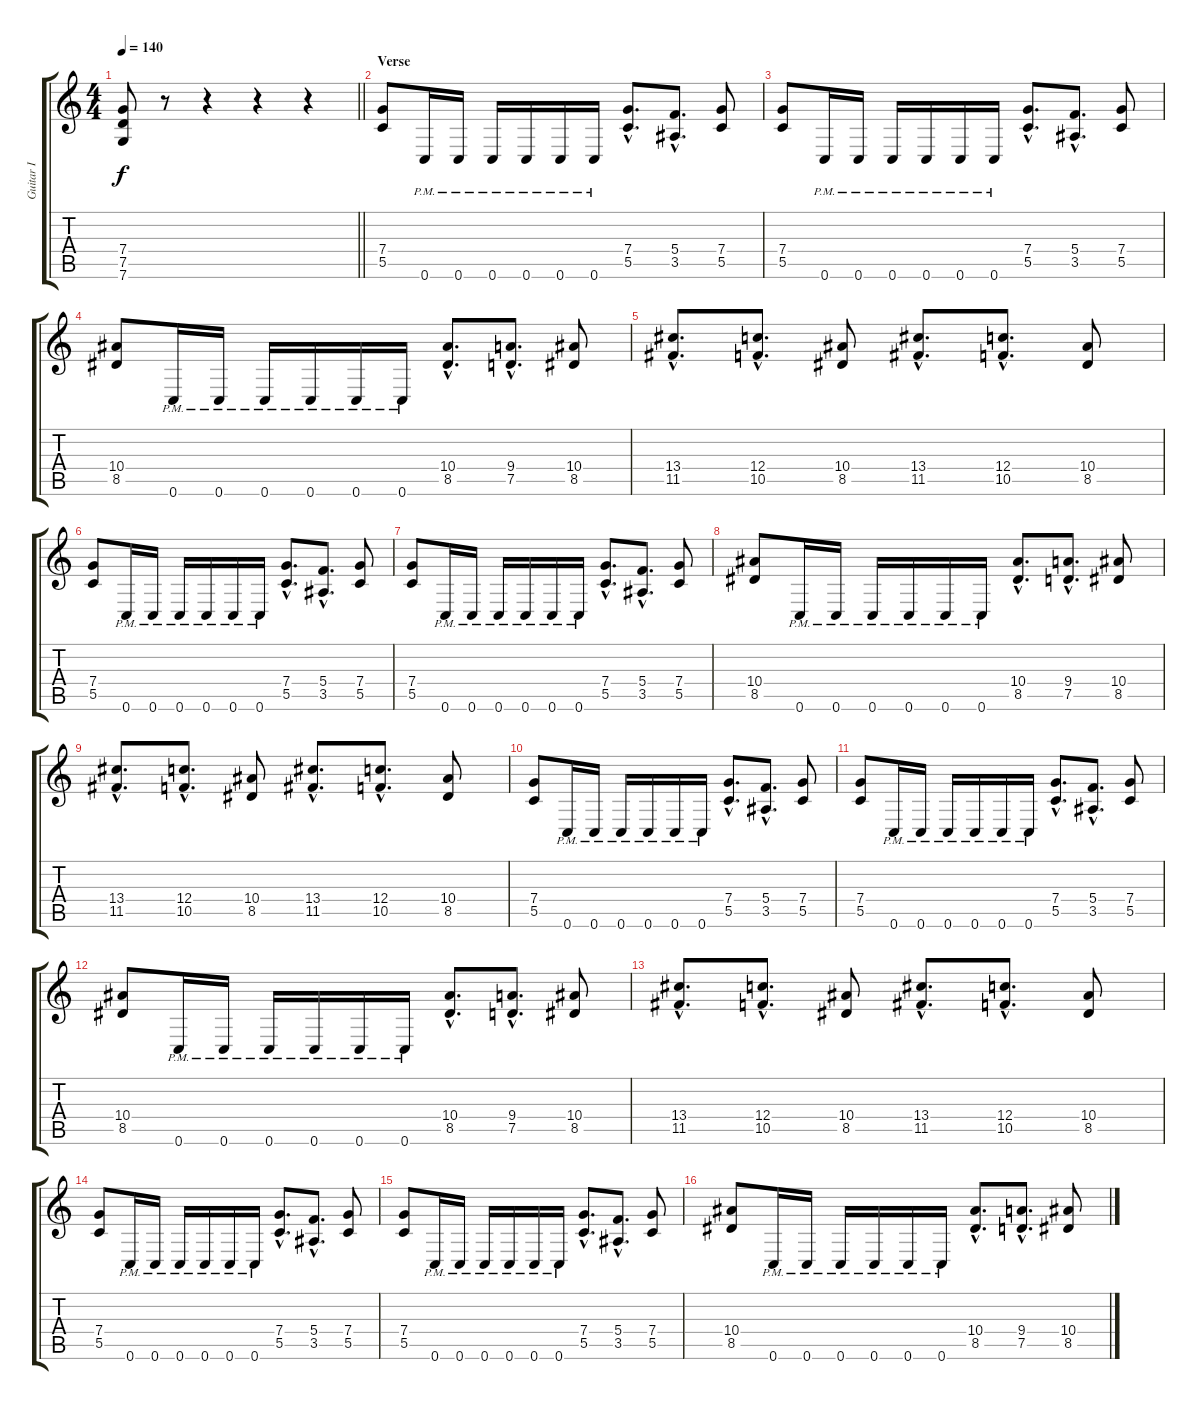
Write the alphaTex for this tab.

\track ("Guitar I" "Guitar I") {instrument distortionguitar}
\staff {score tabs}
\tuning (D4 A3 F3 C3 G2 C2) {hide}
\ts (4 4)
\tempo 140
\clef g2
\barLineRight lightlight
\ks c
(7.4 7.5 7.6).8{dy f} r.8 r.4 r.4 r.4 |
\section ("" "Verse")
(7.4 5.5).8 0.6{pm}.16 0.6{pm}.16 0.6{pm}.16 0.6{pm}.16 0.6{pm}.16 0.6{pm}.16 (7.4{hac} 5.5{hac}).8{d} (5.4{hac} 3.5{hac}).8{d} (7.4 5.5).8 |
(7.4 5.5).8 0.6{pm}.16 0.6{pm}.16 0.6{pm}.16 0.6{pm}.16 0.6{pm}.16 0.6{pm}.16 (7.4{hac} 5.5{hac}).8{d} (5.4{hac} 3.5{hac}).8{d} (7.4 5.5).8 |
(10.4 8.5).8 0.6{pm}.16 0.6{pm}.16 0.6{pm}.16 0.6{pm}.16 0.6{pm}.16 0.6{pm}.16 (10.4{hac} 8.5{hac}).8{d} (9.4{hac} 7.5{hac}).8{d} (10.4 8.5).8 |
(13.4{hac} 11.5{hac}).8{d} (12.4{hac} 10.5{hac}).8{d} (10.4 8.5).8 (13.4{hac} 11.5{hac}).8{d} (12.4{hac} 10.5{hac}).8{d} (10.4 8.5).8 |
(7.4 5.5).8 0.6{pm}.16 0.6{pm}.16 0.6{pm}.16 0.6{pm}.16 0.6{pm}.16 0.6{pm}.16 (7.4{hac} 5.5{hac}).8{d} (5.4{hac} 3.5{hac}).8{d} (7.4 5.5).8 |
(7.4 5.5).8 0.6{pm}.16 0.6{pm}.16 0.6{pm}.16 0.6{pm}.16 0.6{pm}.16 0.6{pm}.16 (7.4{hac} 5.5{hac}).8{d} (5.4{hac} 3.5{hac}).8{d} (7.4 5.5).8 |
(10.4 8.5).8 0.6{pm}.16 0.6{pm}.16 0.6{pm}.16 0.6{pm}.16 0.6{pm}.16 0.6{pm}.16 (10.4{hac} 8.5{hac}).8{d} (9.4{hac} 7.5{hac}).8{d} (10.4 8.5).8 |
(13.4{hac} 11.5{hac}).8{d} (12.4{hac} 10.5{hac}).8{d} (10.4 8.5).8 (13.4{hac} 11.5{hac}).8{d} (12.4{hac} 10.5{hac}).8{d} (10.4 8.5).8 |
(7.4 5.5).8 0.6{pm}.16 0.6{pm}.16 0.6{pm}.16 0.6{pm}.16 0.6{pm}.16 0.6{pm}.16 (7.4{hac} 5.5{hac}).8{d} (5.4{hac} 3.5{hac}).8{d} (7.4 5.5).8 |
(7.4 5.5).8 0.6{pm}.16 0.6{pm}.16 0.6{pm}.16 0.6{pm}.16 0.6{pm}.16 0.6{pm}.16 (7.4{hac} 5.5{hac}).8{d} (5.4{hac} 3.5{hac}).8{d} (7.4 5.5).8 |
(10.4 8.5).8 0.6{pm}.16 0.6{pm}.16 0.6{pm}.16 0.6{pm}.16 0.6{pm}.16 0.6{pm}.16 (10.4{hac} 8.5{hac}).8{d} (9.4{hac} 7.5{hac}).8{d} (10.4 8.5).8 |
(13.4{hac} 11.5{hac}).8{d} (12.4{hac} 10.5{hac}).8{d} (10.4 8.5).8 (13.4{hac} 11.5{hac}).8{d} (12.4{hac} 10.5{hac}).8{d} (10.4 8.5).8 |
(7.4 5.5).8 0.6{pm}.16 0.6{pm}.16 0.6{pm}.16 0.6{pm}.16 0.6{pm}.16 0.6{pm}.16 (7.4{hac} 5.5{hac}).8{d} (5.4{hac} 3.5{hac}).8{d} (7.4 5.5).8 |
(7.4 5.5).8 0.6{pm}.16 0.6{pm}.16 0.6{pm}.16 0.6{pm}.16 0.6{pm}.16 0.6{pm}.16 (7.4{hac} 5.5{hac}).8{d} (5.4{hac} 3.5{hac}).8{d} (7.4 5.5).8 |
(10.4 8.5).8 0.6{pm}.16 0.6{pm}.16 0.6{pm}.16 0.6{pm}.16 0.6{pm}.16 0.6{pm}.16 (10.4{hac} 8.5{hac}).8{d} (9.4{hac} 7.5{hac}).8{d} (10.4 8.5).8
